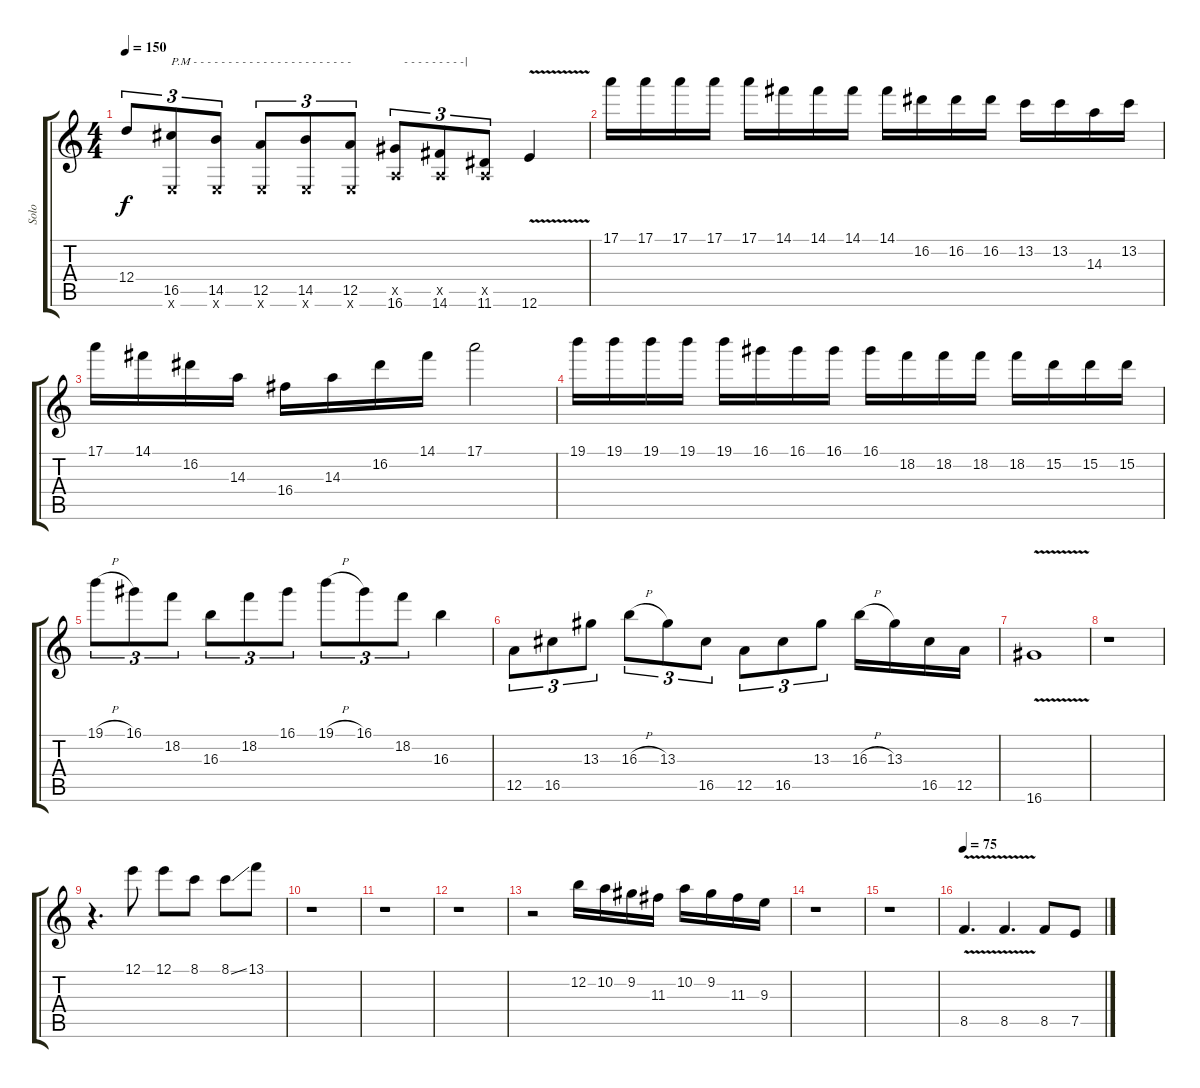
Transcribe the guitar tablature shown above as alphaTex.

\track ("Solo" "Solo") {instrument overdrivenguitar}
\staff {score tabs}
\tuning (E4 B3 G3 D3 A2 E2) {hide}
\ts (4 4)
\tempo 150
\clef g2
\ks c
12.4.8{tu (3 2) dy f} (16.5 0.6{x}).8{tu (3 2) txt "P.M - - - - - - - - - - - - - - - - - - - - - - - "} (14.5 0.6{x}).8{tu (3 2)} (12.5 0.6{x}).8{tu (3 2)} (14.5 0.6{x}).8{tu (3 2)} (12.5 0.6{x}).8{tu (3 2)} (0.5{x} 16.6).8{tu (3 2) txt "   - - - - - - - - -|"} (0.5{x} 14.6).8{tu (3 2)} (0.5{x} 11.6).8{tu (3 2)} 12.6{v}.4 |
17.1.16 17.1.16 17.1.16 17.1.16 17.1.16 14.1.16 14.1.16 14.1.16 14.1.16 16.2.16 16.2.16 16.2.16 13.2.16 13.2.16 14.3.16 13.2.16 |
17.1.16 14.1.16 16.2.16 14.3.16 16.4.16 14.3.16 16.2.16 14.1.16 17.1.2 |
19.1.16 19.1.16 19.1.16 19.1.16 19.1.16 16.1.16 16.1.16 16.1.16 16.1.16 18.2.16 18.2.16 18.2.16 18.2.16 15.2.16 15.2.16 15.2.16 |
19.1{h}.8{tu (3 2)} 16.1.8{tu (3 2)} 18.2.8{tu (3 2)} 16.3.8{tu (3 2)} 18.2.8{tu (3 2)} 16.1.8{tu (3 2)} 19.1{h}.8{tu (3 2)} 16.1.8{tu (3 2)} 18.2.8{tu (3 2)} 16.3.4 |
12.5.8{tu (3 2)} 16.5.8{tu (3 2)} 13.3.8{tu (3 2)} 16.3{h}.8{tu (3 2)} 13.3.8{tu (3 2)} 16.5.8{tu (3 2)} 12.5.8{tu (3 2)} 16.5.8{tu (3 2)} 13.3.8{tu (3 2)} 16.3{h}.16 13.3.16 16.5.16 12.5.16 |
16.6{v}.1 |
r.1 |
r.4{d} 12.1.8 12.1.8 8.1.8 8.1{ss}.8 13.1.8 |
r.1 |
r.1 |
r.1 |
r.2 12.2.16 10.2.16 9.2.16 11.3.16 10.2.16 9.2.16 11.3.16 9.3.16 |
r.1 |
r.1 |
\tempo 75
8.5{v}.4{d} 8.5{v}.4{d} 8.5.8 7.5.8
